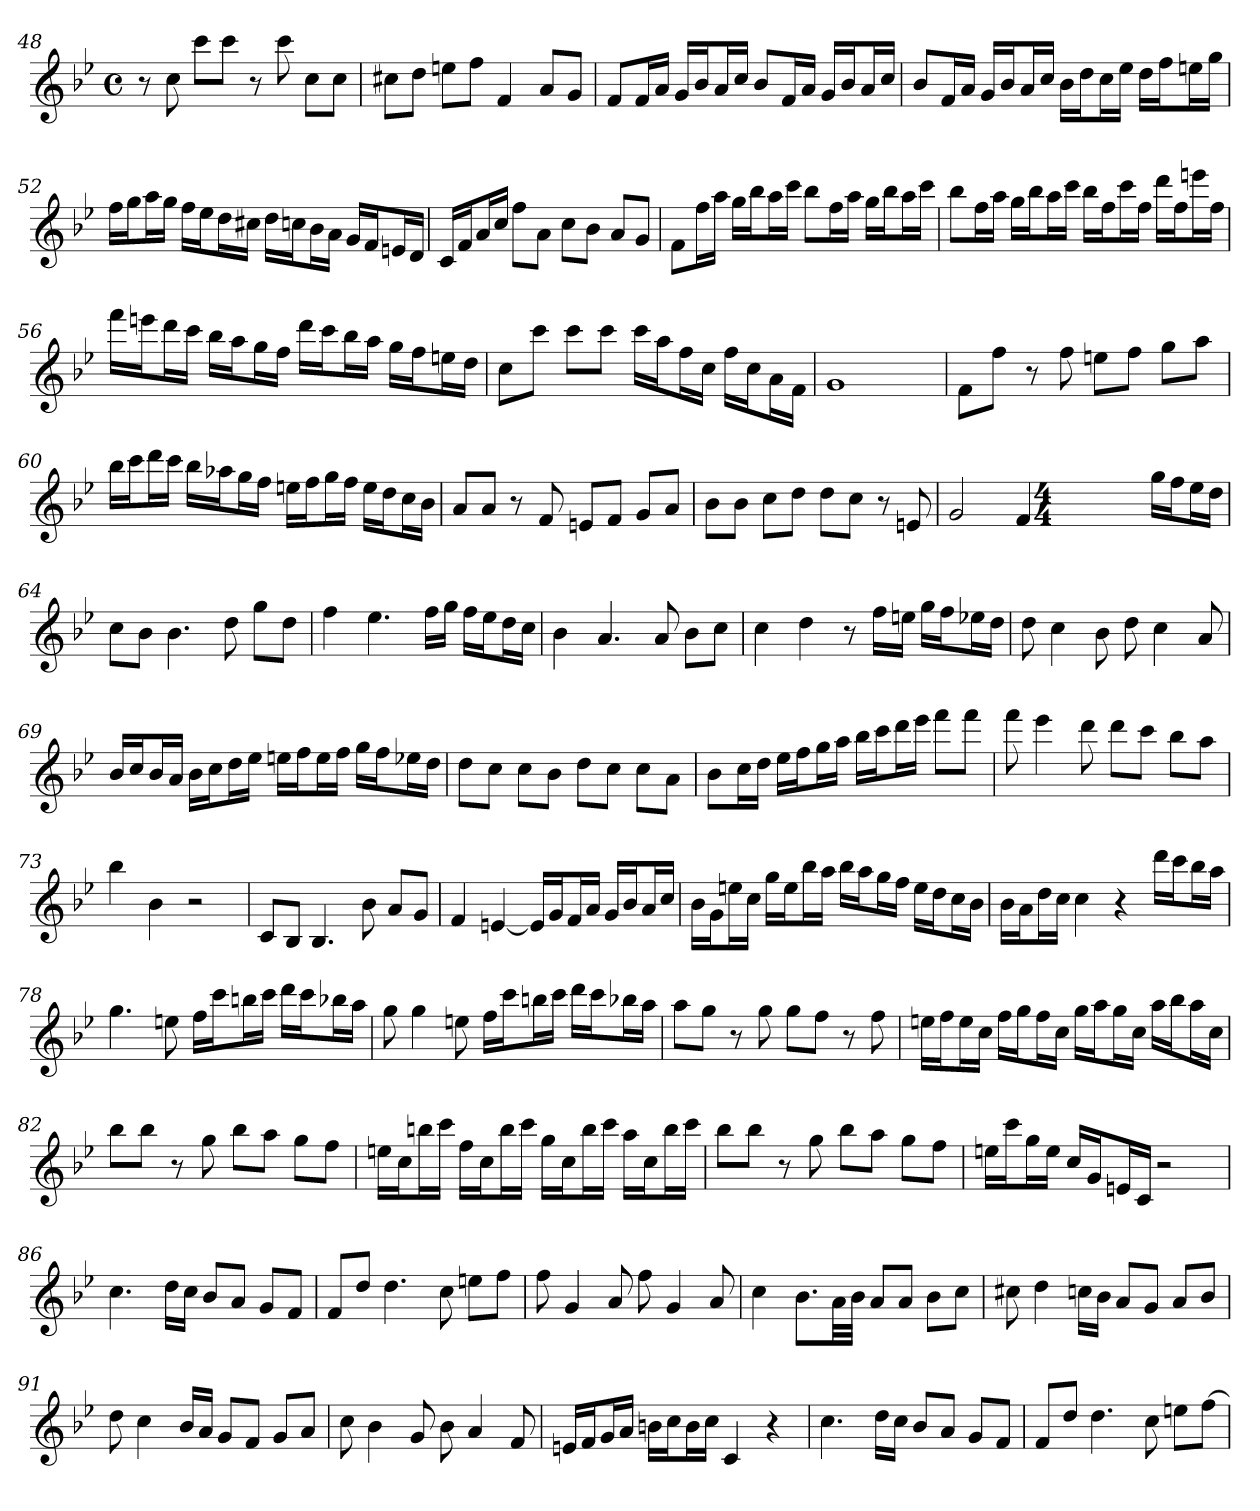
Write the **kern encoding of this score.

**kern
*part1
*staff1
*clefG2
*k[b-e-]
*B-:
*M4/4
*met(c)
=48
8r
8cc
8ccc\L
8ccc\J
8r
8ccc
8cc\L
8cc\J
=49
8cc#X\L
8dd\J
8een\L
8ff\J
4f
8a/L
8g/J
=50
8f/L
16f/L
16a/JJ
16g/LL
16b-/J
16a/L
16cc/JJ
8b-/L
16f/L
16a/JJ
16g/LL
16b-/J
16a/L
16cc/JJ
=51
8b-/L
16f/L
16a/JJ
16g/LL
16b-/J
16a/L
16cc/JJ
16b-\LL
16dd\J
16cc\L
16ee-\JJ
16dd\LL
16ff\J
16een\L
16gg\JJ
=52
16ff\LL
16gg\J
16aa\L
16gg\JJ
16ff\LL
16ee-\J
16dd\L
16cc#X\JJ
16dd\LL
16ccn\J
16b-\L
16a\JJ
16g/LL
16f/J
16en/L
16d/JJ
=53
16c/LL
16f/J
16a/L
16cc/JJ
8ff\L
8a\J
8cc\L
8b-\J
8a/L
8g/J
=54
8f\L
16ff\L
16aa\JJ
16gg\LL
16bb-\J
16aa\L
16ccc\JJ
8bb-\L
16ff\L
16aa\JJ
16gg\LL
16bb-\J
16aa\L
16ccc\JJ
=55
8bb-\L
16ff\L
16aa\JJ
16gg\LL
16bb-\J
16aa\L
16ccc\JJ
16bb-\LL
16ff\J
16ccc\L
16ff\JJ
16ddd\LL
16ff\J
16eeen\L
16ff\JJ
=56
16fff\LL
16eeen\J
16ddd\L
16ccc\JJ
16bb-\LL
16aa\J
16gg\L
16ff\JJ
16ddd\LL
16ccc\J
16bb-\L
16aa\JJ
16gg\LL
16ff\J
16een\L
16dd\JJ
=57
8cc\L
8ccc\J
8ccc\L
8ccc\J
16ccc\LL
16aa\J
16ff\L
16cc\JJ
16ff\LL
16cc\J
16a\L
16f\JJ
=58
1g
=59
8f\L
8ff\J
8r
8ff
8een\L
8ff\J
8gg\L
8aa\J
=60
16bb-\LL
16ccc\J
16ddd\L
16ccc\JJ
16bb-\LL
16aa-X\J
16gg\L
16ff\JJ
16een\LL
16ff\J
16gg\L
16ff\JJ
16ee\LL
16dd\J
16cc\L
16b-\JJ
=61
8a/L
8a/J
8r
8f
8en/L
8f/J
8g/L
8a/J
=62
8b-\L
8b-\J
8cc\L
8dd\J
8dd\L
8cc\J
8r
8en
=63
2g
4f
*M4/4
16gg\LL
16ff\J
16ee-\L
16dd\JJ
=64
8cc\L
8b-\J
4.b-
8dd
8gg\L
8dd\J
=65
4ff
4.ee-
16ff\LL
16gg\JJ
16ff\LL
16ee-\J
16dd\L
16cc\JJ
=66
4b-
4.a
8a
8b-\L
8cc\J
=67
4cc
4dd
8r
16ff\LL
16een\JJ
16gg\LL
16ff\J
16ee-X\L
16dd\JJ
=68
8dd
4cc
8b-
8dd
4cc
8a
=69
16b-/LL
16cc/J
16b-/L
16a/JJ
16b-\LL
16cc\J
16dd\L
16ee-\JJ
16een\LL
16ff\J
16ee\L
16ff\JJ
16gg\LL
16ff\J
16ee-X\L
16dd\JJ
=70
8dd\L
8cc\J
8cc\L
8b-\J
8dd\L
8cc\J
8cc\L
8a\J
=71
8b-\L
16cc\L
16dd\JJ
16ee-\LL
16ff\J
16gg\L
16aa\JJ
16bb-\LL
16ccc\J
16ddd\L
16eee-\JJ
8fff\L
8fff\J
=72
8fff
4eee-
8ddd
8ddd\L
8ccc\J
8bb-\L
8aa\J
=73
4bb-
4b-
2r
=74
8c/L
8B-/J
4.B-
8b-
8a/L
8g/J
=75
4f
[4en
16e/LL]
16g/J
16f/L
16a/JJ
16g/LL
16b-/J
16a/L
16cc/JJ
=76
16b-\LL
16g\J
16een\L
16cc\JJ
16gg\LL
16ee\J
16bb-\L
16aa\JJ
16bb-\LL
16aa\J
16gg\L
16ff\JJ
16ee\LL
16dd\J
16cc\L
16b-\JJ
=77
16b-\LL
16a\J
16dd\L
16cc\JJ
4cc
4r
16ddd\LL
16ccc\J
16bb-\L
16aa\JJ
=78
4.gg
8een
16ff\LL
16ccc\J
16bbn\L
16ccc\JJ
16ddd\LL
16ccc\J
16bb-X\L
16aa\JJ
=79
8gg
4gg
8een
16ff\LL
16ccc\J
16bbn\L
16ccc\JJ
16ddd\LL
16ccc\J
16bb-X\L
16aa\JJ
=80
8aa\L
8gg\J
8r
8gg
8gg\L
8ff\J
8r
8ff
=81
16een\LL
16ff\J
16ee\L
16cc\JJ
16ff\LL
16gg\J
16ff\L
16cc\JJ
16gg\LL
16aa\J
16gg\L
16cc\JJ
16aa\LL
16bb-\J
16aa\L
16cc\JJ
=82
8bb-\L
8bb-\J
8r
8gg
8bb-\L
8aa\J
8gg\L
8ff\J
=83
16een\LL
16cc\J
16bbn\L
16ccc\JJ
16ff\LL
16cc\J
16bb\L
16ccc\JJ
16gg\LL
16cc\J
16bb\L
16ccc\JJ
16aa\LL
16cc\J
16bb\L
16ccc\JJ
=84
8bb-\L
8bb-\J
8r
8gg
8bb-\L
8aa\J
8gg\L
8ff\J
=85
16een\LL
16ccc\J
16gg\L
16ee\JJ
16cc/LL
16g/J
16en/L
16c/JJ
2r
=86
4.cc
16dd\LL
16cc\JJ
8b-/L
8a/J
8g/L
8f/J
=87
8f/L
8dd/J
4.dd
8cc
8een\L
8ff\J
=88
8ff
4g
8a
8ff
4g
8a
=89
4cc
8.b-\L
32a\LL
32b-\JJJ
8a/L
8a/J
8b-\L
8cc\J
=90
8cc#X
4dd
16ccn\LL
16b-\JJ
8a/L
8g/J
8a/L
8b-/J
=91
8dd
4cc
16b-/LL
16a/JJ
8g/L
8f/J
8g/L
8a/J
=92
8cc
4b-
8g
8b-
4a
8f
=93
16en/LL
16f/J
16g/L
16a/JJ
16bn\LL
16cc\J
16b\L
16cc\JJ
4c
4r
=94
4.cc
16dd\LL
16cc\JJ
8b-/L
8a/J
8g/L
8f/J
=95
8f/L
8dd/J
4.dd
8cc
8een\L
[8ff\J
=
*-
